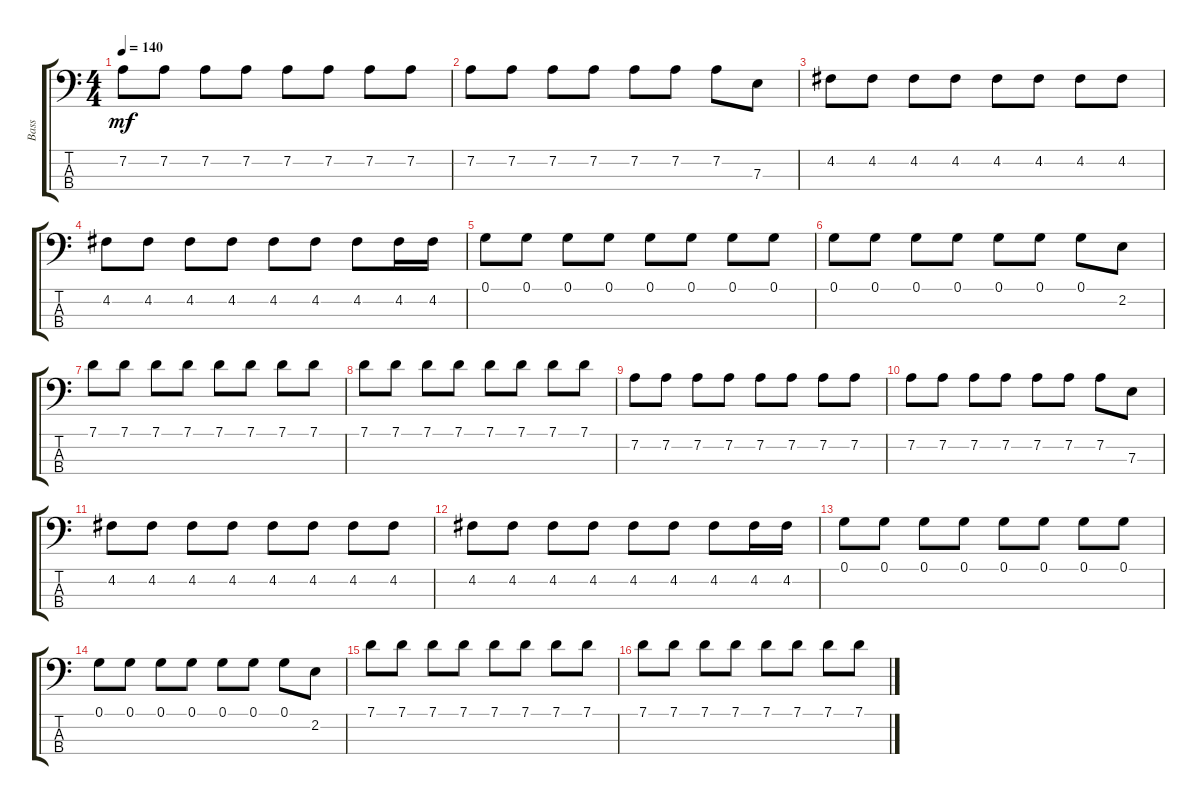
\track ("Bass" "Bass") {instrument electricbassfinger}
\staff {score tabs}
\tuning (G2 D2 A1 E1) {hide}
\ts (4 4)
\tempo 140
\clef f4
\ks c
7.2.8{dy mf} 7.2.8 7.2.8 7.2.8 7.2.8 7.2.8 7.2.8 7.2.8 |
7.2.8 7.2.8 7.2.8 7.2.8 7.2.8 7.2.8 7.2.8 7.3.8 |
4.2.8 4.2.8 4.2.8 4.2.8 4.2.8 4.2.8 4.2.8 4.2.8 |
4.2.8 4.2.8 4.2.8 4.2.8 4.2.8 4.2.8 4.2.8 4.2.16 4.2.16 |
0.1.8 0.1.8 0.1.8 0.1.8 0.1.8 0.1.8 0.1.8 0.1.8 |
0.1.8 0.1.8 0.1.8 0.1.8 0.1.8 0.1.8 0.1.8 2.2.8 |
7.1.8 7.1.8 7.1.8 7.1.8 7.1.8 7.1.8 7.1.8 7.1.8 |
7.1.8 7.1.8 7.1.8 7.1.8 7.1.8 7.1.8 7.1.8 7.1.8 |
7.2.8 7.2.8 7.2.8 7.2.8 7.2.8 7.2.8 7.2.8 7.2.8 |
7.2.8 7.2.8 7.2.8 7.2.8 7.2.8 7.2.8 7.2.8 7.3.8 |
4.2.8 4.2.8 4.2.8 4.2.8 4.2.8 4.2.8 4.2.8 4.2.8 |
4.2.8 4.2.8 4.2.8 4.2.8 4.2.8 4.2.8 4.2.8 4.2.16 4.2.16 |
0.1.8 0.1.8 0.1.8 0.1.8 0.1.8 0.1.8 0.1.8 0.1.8 |
0.1.8 0.1.8 0.1.8 0.1.8 0.1.8 0.1.8 0.1.8 2.2.8 |
7.1.8 7.1.8 7.1.8 7.1.8 7.1.8 7.1.8 7.1.8 7.1.8 |
7.1.8 7.1.8 7.1.8 7.1.8 7.1.8 7.1.8 7.1.8 7.1.8
